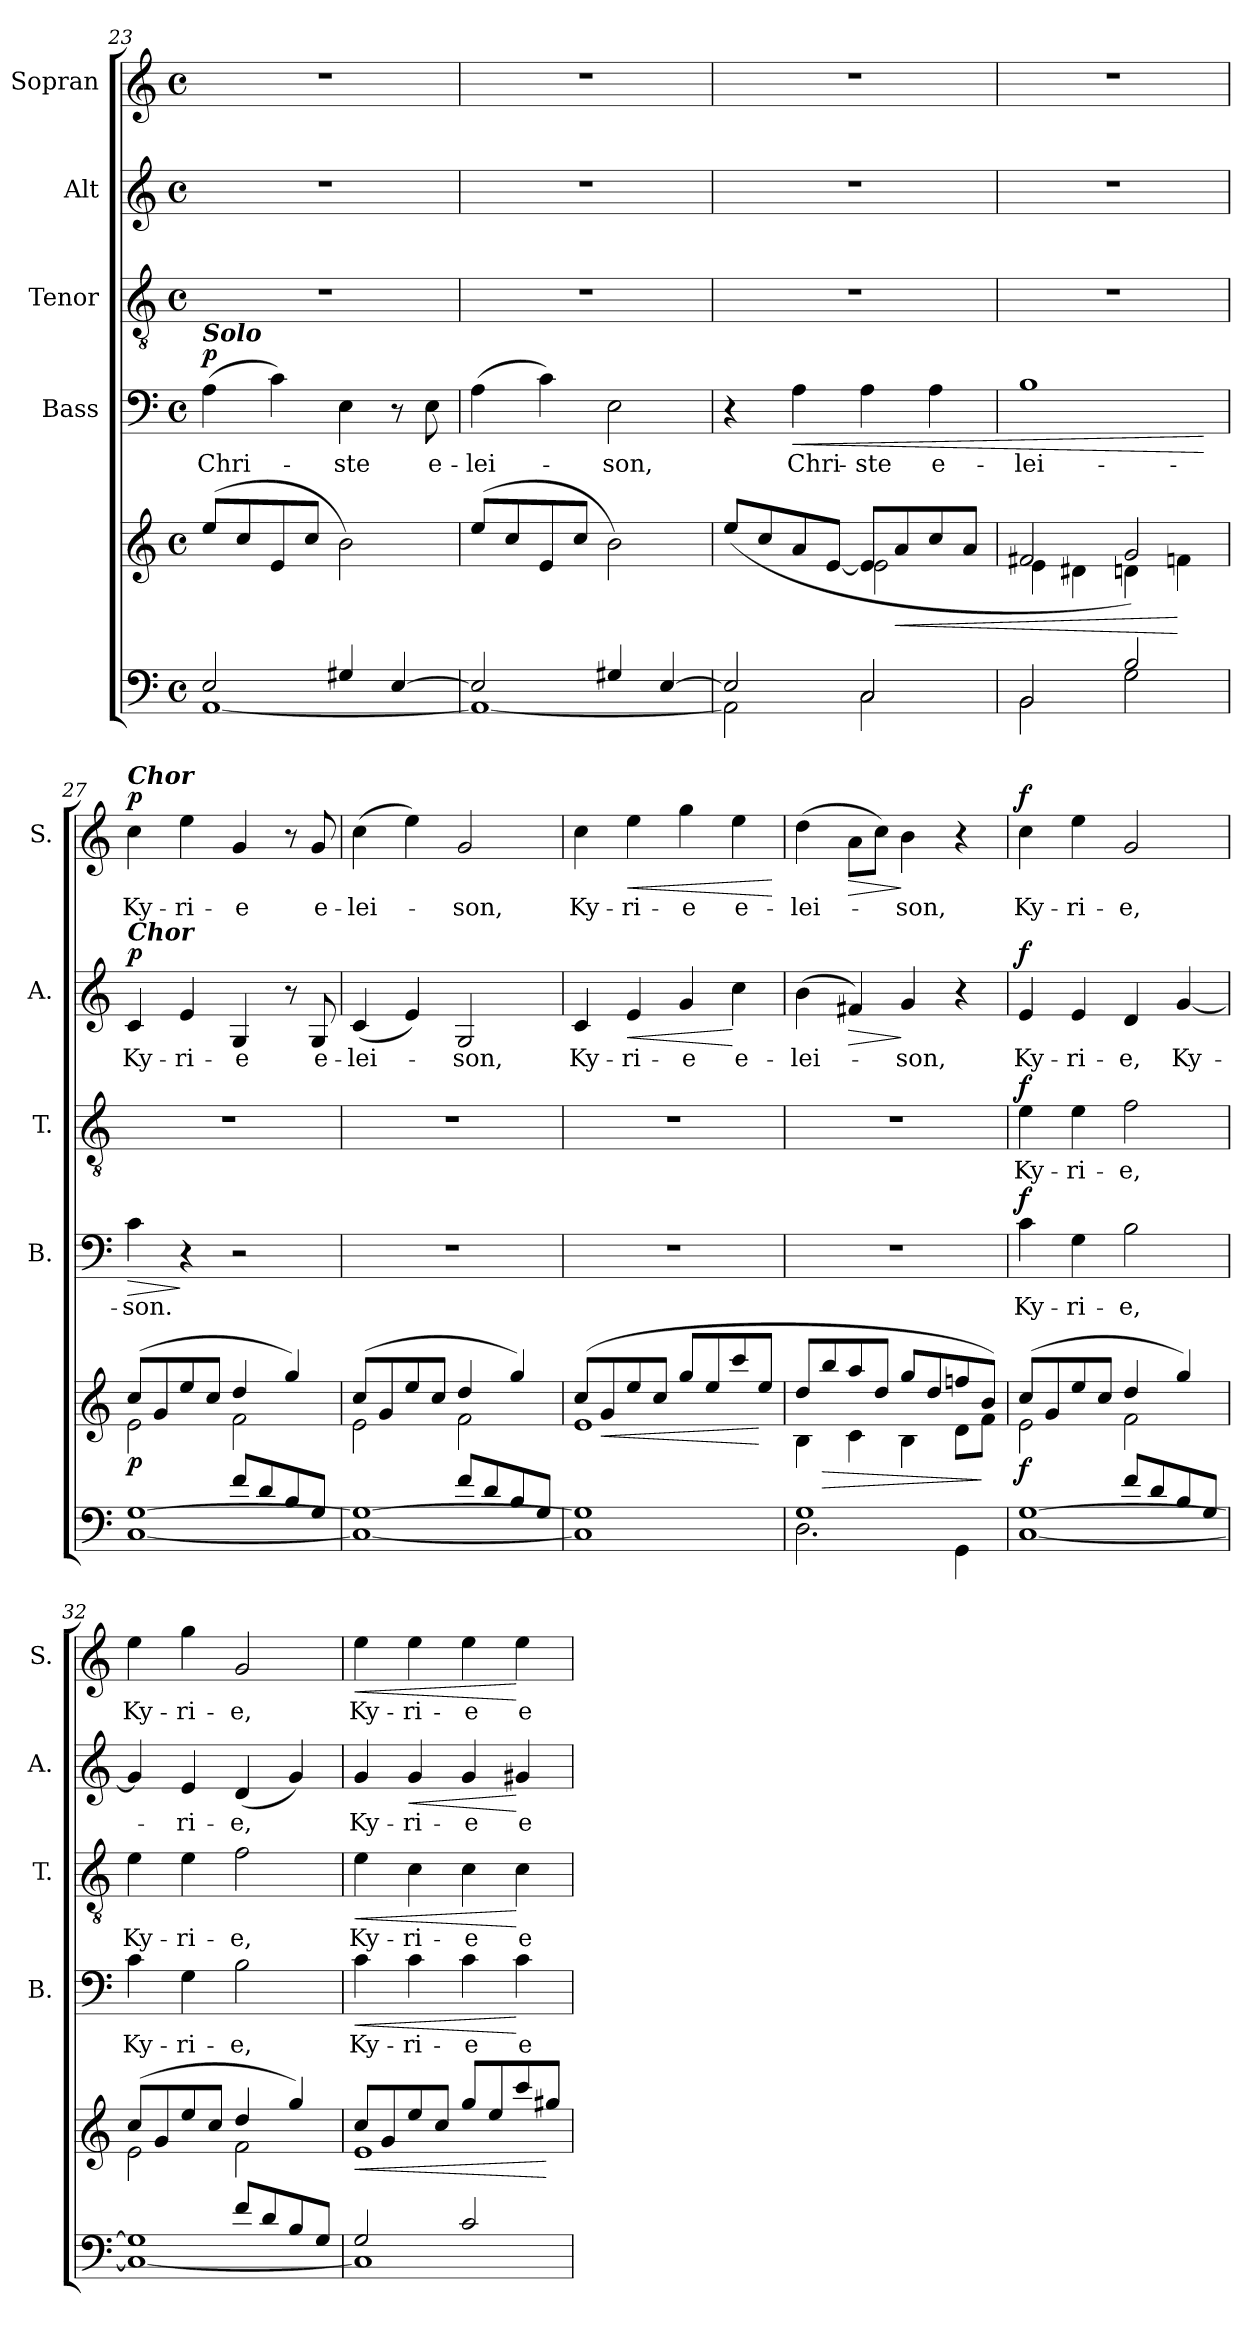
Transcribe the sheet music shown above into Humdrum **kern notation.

**kern	**kern	**dynam	**kern	**text	**dynam	**kern	**text	**dynam	**kern	**text	**dynam	**kern	**text	**dynam
*part5	*part5	*part5	*part4	*part4	*part4	*part3	*part3	*part3	*part2	*part2	*part2	*part1	*part1	*part1
*staff6	*staff5	*staff5/6	*staff4	*staff4	*staff4	*staff3	*staff3	*staff3	*staff2	*staff2	*staff2	*staff1	*staff1	*staff1
*	*	*	*I"Bass	*	*	*I"Tenor	*	*	*I"Alt	*	*	*I"Sopran	*	*
*	*	*	*I'B.	*	*	*I'T.	*	*	*I'A.	*	*	*I'S.	*	*
*clefF4	*clefG2	*	*clefF4	*	*	*clefGv2	*	*	*clefG2	*	*	*clefG2	*	*
*k[]	*k[]	*	*k[]	*	*	*k[]	*	*	*k[]	*	*	*k[]	*	*
*C:	*C:	*	*C:	*	*	*C:	*	*	*C:	*	*	*C:	*	*
*M4/4	*M4/4	*	*M4/4	*	*	*M4/4	*	*	*M4/4	*	*	*M4/4	*	*
*met(c)	*met(c)	*	*met(c)	*	*	*met(c)	*	*	*met(c)	*	*	*met(c)	*	*
=23	=23	=23	=23	=23	=23	=23	=23	=23	=23	=23	=23	=23	=23	=23
*^	*	*	*	*	*	*	*	*	*	*	*	*	*	*
!	!	!	!	!LO:TX:a:Bi:t=Solo	!	!	!	!	!	!	!	!	!	!	!
!	!	!	!	!	!LO:LY:b	!LO:DY:a	!	!	!	!	!	!	!	!	!
2E/	[<1AA	(>8ee/L	.	(>4A\	Chri-	p	1r	.	.	1r	.	.	1r	.	.
.	.	8cc/	.	.	.	.	.	.	.	.	.	.	.	.	.
.	.	8e/	.	4c\)	.	.	.	.	.	.	.	.	.	.	.
.	.	8cc/J	.	.	.	.	.	.	.	.	.	.	.	.	.
!	!	!	!	!	!LO:LY:b	!	!	!	!	!	!	!	!	!	!
4G#X/	.	2b\)	.	4E\	-ste	.	.	.	.	.	.	.	.	.	.
[>4E/	.	.	.	8r	.	.	.	.	.	.	.	.	.	.	.
!	!	!	!	!	!LO:LY:b	!	!	!	!	!	!	!	!	!	!
.	.	.	.	8E\	e-	.	.	.	.	.	.	.	.	.	.
=24	=24	=24	=24	=24	=24	=24	=24	=24	=24	=24	=24	=24	=24	=24	=24
!	!	!	!	!	!LO:LY:b	!	!	!	!	!	!	!	!	!	!
2E/]	1AA_	(>8ee/L	.	(>4A\	-lei-	.	1r	.	.	1r	.	.	1r	.	.
.	.	8cc/	.	.	.	.	.	.	.	.	.	.	.	.	.
.	.	8e/	.	4c\)	.	.	.	.	.	.	.	.	.	.	.
.	.	8cc/J	.	.	.	.	.	.	.	.	.	.	.	.	.
!	!	!	!	!	!LO:LY:b	!	!	!	!	!	!	!	!	!	!
4G#X/	.	2b\)	.	2E\	-son,	.	.	.	.	.	.	.	.	.	.
[>4E/	.	.	.	.	.	.	.	.	.	.	.	.	.	.	.
=25	=25	=25	=25	=25	=25	=25	=25	=25	=25	=25	=25	=25	=25	=25	=25
*	*	*^	*	*	*	*	*	*	*	*	*	*	*	*	*
2E/]	2AA\]	(>8ee/L	2ryy	.	4r	.	.	1r	.	.	1r	.	.	1r	.	.
.	.	8cc/	.	.	.	.	.	.	.	.	.	.	.	.	.	.
!	!	!	!	!	!	!LO:LY:b	!LO:HP:b	!	!	!	!	!	!	!	!	!
.	.	8a/	.	.	4A\	Chri-	<	.	.	.	.	.	.	.	.	.
.	.	[>8e/J	.	.	.	.	.	.	.	.	.	.	.	.	.	.
!	!	!	!	!	!	!LO:LY:b	!	!	!	!	!	!	!	!	!	!
2C/	2C\	8e/L]	2e\	.	4A\	-ste	.	.	.	.	.	.	.	.	.	.
!	!	!	!	!LO:HP:b	!	!	!	!	!	!	!	!	!	!	!	!
.	.	8a/	.	<	.	.	.	.	.	.	.	.	.	.	.	.
!	!	!	!	!	!	!LO:LY:b	!	!	!	!	!	!	!	!	!	!
.	.	8cc/	.	.	4A\	e-	.	.	.	.	.	.	.	.	.	.
.	.	8a/J	.	.	.	.	.	.	.	.	.	.	.	.	.	.
!!LO:LB:g=z
=26	=26	=26	=26	=26	=26	=26	=26	=26	=26	=26	=26	=26	=26	=26	=26	=26
!	!	!	!	!	!	!LO:LY:b	!	!	!	!	!	!	!	!	!	!
2BB/	2BB\	2f#X/	4e\	.	1B	-lei-	.	1r	.	.	1r	.	.	1r	.	.
.	.	.	4d#X\	.	.	.	.	.	.	.	.	.	.	.	.	.
2B/	2G\	2g/)	4dn\	.	.	.	.	.	.	.	.	.	.	.	.	.
.	.	.	4fn\	[	.	.	.	.	.	.	.	.	.	.	.	.
*v	*v	*	*	*	*	*	*	*	*	*	*	*	*	*	*	*
*	*v	*v	*	*	*	*	*	*	*	*	*	*	*	*	*
.	.	.	.	.	[	.	.	.	.	.	.	.	.	.
=27	=27	=27	=27	=27	=27	=27	=27	=27	=27	=27	=27	=27	=27	=27
*^	*^	*	*	*	*	*	*	*	*	*	*	*	*	*
!	!	!	!	!	!	!	!	!	!	!	!	!	!	!LO:TX:a:Bi:t=Chor	!	!
!	!	!	!	!	!	!	!	!	!	!	!LO:TX:a:Bi:t=Chor	!	!	!	!	!
!	!	!	!	!LO:DY:b	!	!LO:LY:b	!LO:HP:b	!	!	!	!	!LO:LY:b	!LO:DY:a	!	!LO:LY:b	!LO:DY:a
2ryy	[<1C [<1G	(>8cc/L	2e\	p	4c\	-son.	>	1r	.	.	4c/	Ky-	p	4cc\	Ky-	p
.	.	8g/	.	.	.	.	.	.	.	.	.	.	.	.	.	.
!	!	!	!	!	!	!	!	!	!	!	!	!LO:LY:b	!	!	!LO:LY:b	!
.	.	8ee/	.	.	4r	.	]	.	.	.	4e/	-ri-	.	4ee\	-ri-	.
.	.	8cc/J	.	.	.	.	.	.	.	.	.	.	.	.	.	.
!	!	!	!	!	!	!	!	!	!	!	!	!LO:LY:b	!	!	!LO:LY:b	!
8f/L	.	4dd/	2f\	.	2r	.	.	.	.	.	4G/	-e	.	4g/	-e	.
8d/	.	.	.	.	.	.	.	.	.	.	.	.	.	.	.	.
8B/	.	4gg/)	.	.	.	.	.	.	.	.	8r	.	.	8r	.	.
!	!	!	!	!	!	!	!	!	!	!	!	!LO:LY:b	!	!	!LO:LY:b	!
8G/J	.	.	.	.	.	.	.	.	.	.	8G/	e-	.	8g/	e-	.
=28	=28	=28	=28	=28	=28	=28	=28	=28	=28	=28	=28	=28	=28	=28	=28	=28
!	!	!	!	!	!	!	!	!	!	!	!	!LO:LY:b	!	!	!LO:LY:b	!
2ryy	1C_ 1G_	(>8cc/L	2e\	.	1r	.	.	1r	.	.	(<4c/	-lei-	.	(>4cc\	-lei-	.
.	.	8g/	.	.	.	.	.	.	.	.	.	.	.	.	.	.
.	.	8ee/	.	.	.	.	.	.	.	.	4e/)	.	.	4ee\)	.	.
.	.	8cc/J	.	.	.	.	.	.	.	.	.	.	.	.	.	.
!	!	!	!	!	!	!	!	!	!	!	!	!LO:LY:b	!	!	!LO:LY:b	!
8f/L	.	4dd/	2f\	.	.	.	.	.	.	.	2G/	-son,	.	2g/	-son,	.
8d/	.	.	.	.	.	.	.	.	.	.	.	.	.	.	.	.
8B/	.	4gg/)	.	.	.	.	.	.	.	.	.	.	.	.	.	.
8G/J	.	.	.	.	.	.	.	.	.	.	.	.	.	.	.	.
*v	*v	*	*	*	*	*	*	*	*	*	*	*	*	*	*	*
=29	=29	=29	=29	=29	=29	=29	=29	=29	=29	=29	=29	=29	=29	=29	=29
!	!	!	!	!	!	!	!	!	!	!	!LO:LY:b	!	!	!LO:LY:b	!
1C] 1G]	(>8cc/L	1e	.	1r	.	.	1r	.	.	4c/	Ky-	.	4cc\	Ky-	.
!	!	!	!LO:HP:b	!	!	!	!	!	!	!	!	!	!	!	!
.	8g/	.	<	.	.	.	.	.	.	.	.	.	.	.	.
!	!	!	!	!	!	!	!	!	!	!	!LO:LY:b	!LO:HP:b	!	!LO:LY:b	!LO:HP:b
.	8ee/	.	.	.	.	.	.	.	.	4e/	-ri-	<	4ee\	-ri-	<
.	8cc/J	.	.	.	.	.	.	.	.	.	.	.	.	.	.
!	!	!	!	!	!	!	!	!	!	!	!LO:LY:b	!	!	!LO:LY:b	!
.	8gg/L	.	.	.	.	.	.	.	.	4g/	-e	.	4gg\	-e	.
.	8ee/	.	.	.	.	.	.	.	.	.	.	.	.	.	.
!	!	!	!	!	!	!	!	!	!	!	!LO:LY:b	!	!	!LO:LY:b	!
.	8ccc/	.	.	.	.	.	.	.	.	4cc\	e-	[	4ee\	e-	.
.	8ee/J	.	[	.	.	.	.	.	.	.	.	.	.	.	.
*	*v	*v	*	*	*	*	*	*	*	*	*	*	*	*	*
.	.	.	.	.	.	.	.	.	.	.	.	.	.	[
!!LO:PB:g=z
=30	=30	=30	=30	=30	=30	=30	=30	=30	=30	=30	=30	=30	=30	=30
*^	*^	*	*	*	*	*	*	*	*	*	*	*	*	*
!	!	!	!	!	!	!	!	!	!	!	!	!LO:LY:b	!	!	!LO:LY:b	!
1G	2.D\	8dd/L	4B\	.	1r	.	.	1r	.	.	(>4b\	-lei-	.	(>4dd\	-lei-	.
!	!	!	!	!LO:HP:b	!	!	!	!	!	!	!	!	!	!	!	!
.	.	8bb/	.	>	.	.	.	.	.	.	.	.	.	.	.	.
!	!	!	!	!	!	!	!	!	!	!	!	!	!LO:HP:b	!	!	!LO:HP:b
.	.	8aa/	4c\	.	.	.	.	.	.	.	4f#X/)	.	>	8a\L	.	>
.	.	8dd/J	.	.	.	.	.	.	.	.	.	.	.	8cc\J)	.	.
!	!	!	!	!	!	!	!	!	!	!	!	!LO:LY:b	!	!	!LO:LY:b	!
.	.	8gg/L	4B\	.	.	.	.	.	.	.	4g/	-son,	]	4b\	-son,	]
.	.	8dd/	.	.	.	.	.	.	.	.	.	.	.	.	.	.
.	4GG\	8ffn/	8d\L	.	.	.	.	.	.	.	4r	.	.	4r	.	.
.	.	8b/J)	8f\J	]	.	.	.	.	.	.	.	.	.	.	.	.
=31	=31	=31	=31	=31	=31	=31	=31	=31	=31	=31	=31	=31	=31	=31	=31	=31
!	!	!	!	!LO:DY:b	!	!LO:LY:b	!LO:DY:a	!	!LO:LY:b	!LO:DY:a	!	!LO:LY:b	!LO:DY:a	!	!LO:LY:b	!LO:DY:a
2ryy	[<1C [<1G	(>8cc/L	2e\	f	4c\	Ky-	f	4e\	Ky-	f	4e/	Ky-	f	4cc\	Ky-	f
.	.	8g/	.	.	.	.	.	.	.	.	.	.	.	.	.	.
!	!	!	!	!	!	!LO:LY:b	!	!	!LO:LY:b	!	!	!LO:LY:b	!	!	!LO:LY:b	!
.	.	8ee/	.	.	4G\	-ri-	.	4e\	-ri-	.	4e/	-ri-	.	4ee\	-ri-	.
.	.	8cc/J	.	.	.	.	.	.	.	.	.	.	.	.	.	.
!	!	!	!	!	!	!LO:LY:b	!	!	!LO:LY:b	!	!	!LO:LY:b	!	!	!LO:LY:b	!
8f/L	.	4dd/	2f\	.	2B\	-e,	.	2f\	-e,	.	4d/	-e,	.	2g/	-e,	.
8d/	.	.	.	.	.	.	.	.	.	.	.	.	.	.	.	.
!	!	!	!	!	!	!	!	!	!	!	!	!LO:LY:b	!	!	!	!
8B/	.	4gg/)	.	.	.	.	.	.	.	.	[4g/	Ky-	.	.	.	.
8G/J	.	.	.	.	.	.	.	.	.	.	.	.	.	.	.	.
=32	=32	=32	=32	=32	=32	=32	=32	=32	=32	=32	=32	=32	=32	=32	=32	=32
!	!	!	!	!	!	!LO:LY:b	!	!	!LO:LY:b	!	!	!	!	!	!LO:LY:b	!
2ryy	1C_ 1G]	(>8cc/L	2e\	.	4c\	Ky-	.	4e\	Ky-	.	4g/]	.	.	4ee\	Ky-	.
.	.	8g/	.	.	.	.	.	.	.	.	.	.	.	.	.	.
!	!	!	!	!	!	!LO:LY:b	!	!	!LO:LY:b	!	!	!LO:LY:b	!	!	!LO:LY:b	!
.	.	8ee/	.	.	4G\	-ri-	.	4e\	-ri-	.	4e/	-ri-	.	4gg\	-ri-	.
.	.	8cc/J	.	.	.	.	.	.	.	.	.	.	.	.	.	.
!	!	!	!	!	!	!LO:LY:b	!	!	!LO:LY:b	!	!	!LO:LY:b	!	!	!LO:LY:b	!
8f/L	.	4dd/	2f\	.	2B\	-e,	.	2f\	-e,	.	(<4d/	-e,	.	2g/	-e,	.
8d/	.	.	.	.	.	.	.	.	.	.	.	.	.	.	.	.
8B/	.	4gg/)	.	.	.	.	.	.	.	.	4g/)	.	.	.	.	.
8G/J	.	.	.	.	.	.	.	.	.	.	.	.	.	.	.	.
=33	=33	=33	=33	=33	=33	=33	=33	=33	=33	=33	=33	=33	=33	=33	=33	=33
!	!	!	!	!LO:HP:b	!	!LO:LY:b	!LO:HP:b	!	!LO:LY:b	!LO:HP:b	!	!LO:LY:b	!	!	!LO:LY:b	!LO:HP:b
2G/	1C]	8cc/L	1e	<	4c\	Ky-	<	4e\	Ky-	<	4g/	Ky-	.	4ee\	Ky-	<
.	.	8g/	.	.	.	.	.	.	.	.	.	.	.	.	.	.
!	!	!	!	!	!	!LO:LY:b	!	!	!LO:LY:b	!	!	!LO:LY:b	!LO:HP:b	!	!LO:LY:b	!
.	.	8ee/	.	.	4c\	-ri-	.	4c\	-ri-	.	4g/	-ri-	<	4ee\	-ri-	.
.	.	8cc/J	.	.	.	.	.	.	.	.	.	.	.	.	.	.
!	!	!	!	!	!	!LO:LY:b	!	!	!LO:LY:b	!	!	!LO:LY:b	!	!	!LO:LY:b	!
2c/	.	8gg/L	.	.	4c\	-e	.	4c\	-e	.	4g/	-e	.	4ee\	-e	.
.	.	8ee/	.	.	.	.	.	.	.	.	.	.	.	.	.	.
!	!	!	!	!	!	!LO:LY:b	!	!	!LO:LY:b	!	!	!LO:LY:b	!	!	!LO:LY:b	!
.	.	8ccc/	.	.	4c\	e-	[	4c\	e-	[	4g#X/	e-	[	4ee\	e-	[
.	.	8gg#X/J	.	[	.	.	.	.	.	.	.	.	.	.	.	.
*v	*v	*	*	*	*	*	*	*	*	*	*	*	*	*	*	*
*	*v	*v	*	*	*	*	*	*	*	*	*	*	*	*	*
=	=	=	=	=	=	=	=	=	=	=	=	=	=	=
*-	*-	*-	*-	*-	*-	*-	*-	*-	*-	*-	*-	*-	*-	*-
